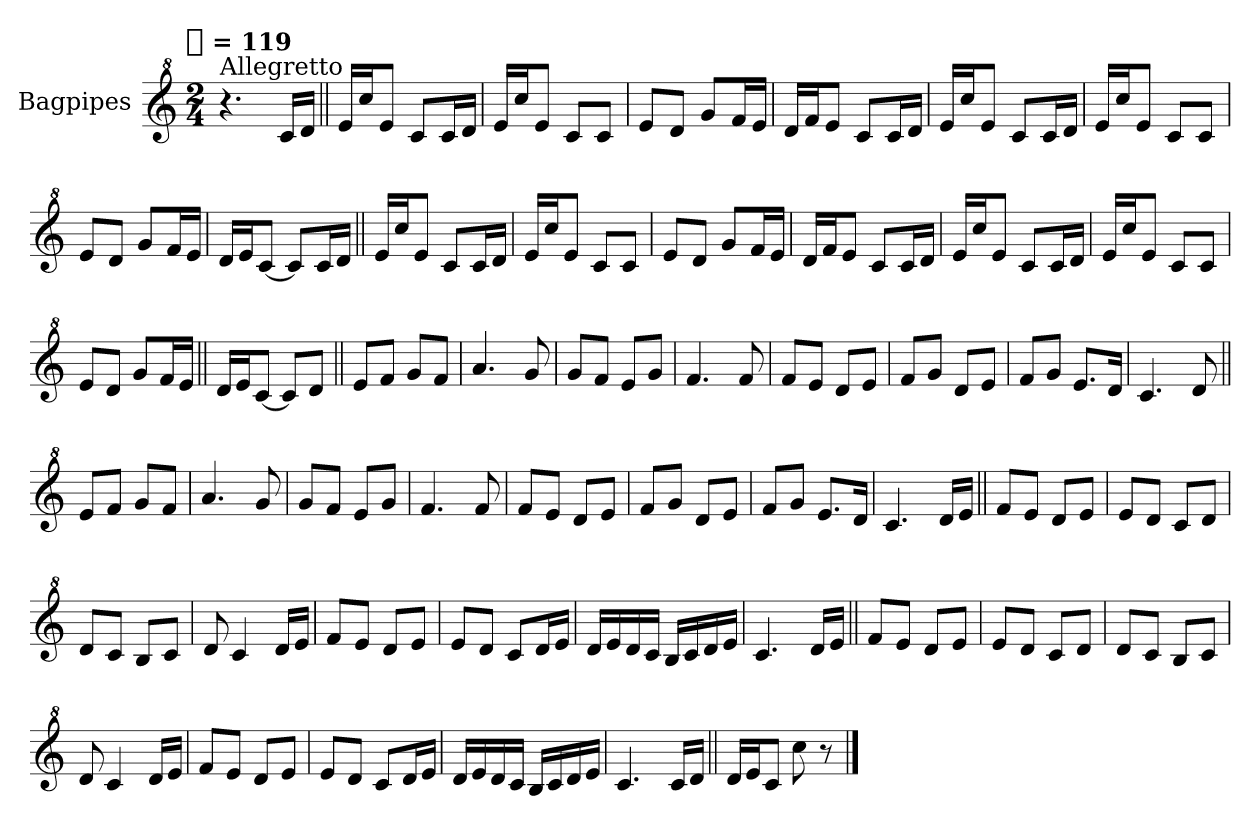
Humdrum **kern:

**kern
*part1
*staff1
*I"Bagpipes
*I'Bag
*clefG^2
*k[]
!!LO:TX:omd:t=[quarter] = 119
*M2/4
*MM119
=1
!LO:TX:a:t=Allegretto
4.r
16ccLL
16ddJJ
=||
16eeLL
16cccJ
8eeJ
8ccL
16ccL
16ddJJ
=
16eeLL
16cccJ
8eeJ
8ccL
8ccJ
=
8eeL
8ddJ
8ggL
16ffL
16eeJJ
=
16ddLL
16ffJ
8eeJ
8ccL
16ccL
16ddJJ
=
16eeLL
16cccJ
8eeJ
8ccL
16ccL
16ddJJ
=
16eeLL
16cccJ
8eeJ
8ccL
8ccJ
=
8eeL
8ddJ
8ggL
16ffL
16eeJJ
=
16ddLL
16eeJ
[8ccJ
8ccL]
16ccL
16ddJJ
=||
16eeLL
16cccJ
8eeJ
8ccL
16ccL
16ddJJ
=
16eeLL
16cccJ
8eeJ
8ccL
8ccJ
=
8eeL
8ddJ
8ggL
16ffL
16eeJJ
=
16ddLL
16ffJ
8eeJ
8ccL
16ccL
16ddJJ
=
16eeLL
16cccJ
8eeJ
8ccL
16ccL
16ddJJ
=
16eeLL
16cccJ
8eeJ
8ccL
8ccJ
=
8eeL
8ddJ
8ggL
16ffL
16eeJJ
=||
16ddLL
16eeJ
[8ccJ
8ccL]
8ddJ
=||
8eeL
8ffJ
8ggL
8ffJ
=
4.aa
8gg
=
8ggL
8ffJ
8eeL
8ggJ
=
4.ff
8ff
=
8ffL
8eeJ
8ddL
8eeJ
=
8ffL
8ggJ
8ddL
8eeJ
=
8ffL
8ggJ
8.eeL
16ddJk
=
4.cc
8dd
=||
8eeL
8ffJ
8ggL
8ffJ
=
4.aa
8gg
=
8ggL
8ffJ
8eeL
8ggJ
=
4.ff
8ff
=
8ffL
8eeJ
8ddL
8eeJ
=
8ffL
8ggJ
8ddL
8eeJ
=
8ffL
8ggJ
8.eeL
16ddJk
=
4.cc
16ddLL
16eeJJ
=||
8ffL
8eeJ
8ddL
8eeJ
=
8eeL
8ddJ
8ccL
8ddJ
=
8ddL
8ccJ
8bL
8ccJ
=
8dd
4cc
16ddLL
16eeJJ
=
8ffL
8eeJ
8ddL
8eeJ
=
8eeL
8ddJ
8ccL
16ddL
16eeJJ
=
16ddLL
16ee
16dd
16ccJJ
16bLL
16cc
16dd
16eeJJ
=
4.cc
16ddLL
16eeJJ
=||
8ffL
8eeJ
8ddL
8eeJ
=
8eeL
8ddJ
8ccL
8ddJ
=
8ddL
8ccJ
8bL
8ccJ
=
8dd
4cc
16ddLL
16eeJJ
=
8ffL
8eeJ
8ddL
8eeJ
=
8eeL
8ddJ
8ccL
16ddL
16eeJJ
=
16ddLL
16ee
16dd
16ccJJ
16bLL
16cc
16dd
16eeJJ
=
4.cc
16ccLL
16ddJJ
=||
16ddLL
16eeJ
8ccJ
8ccc
8r
==
*-
